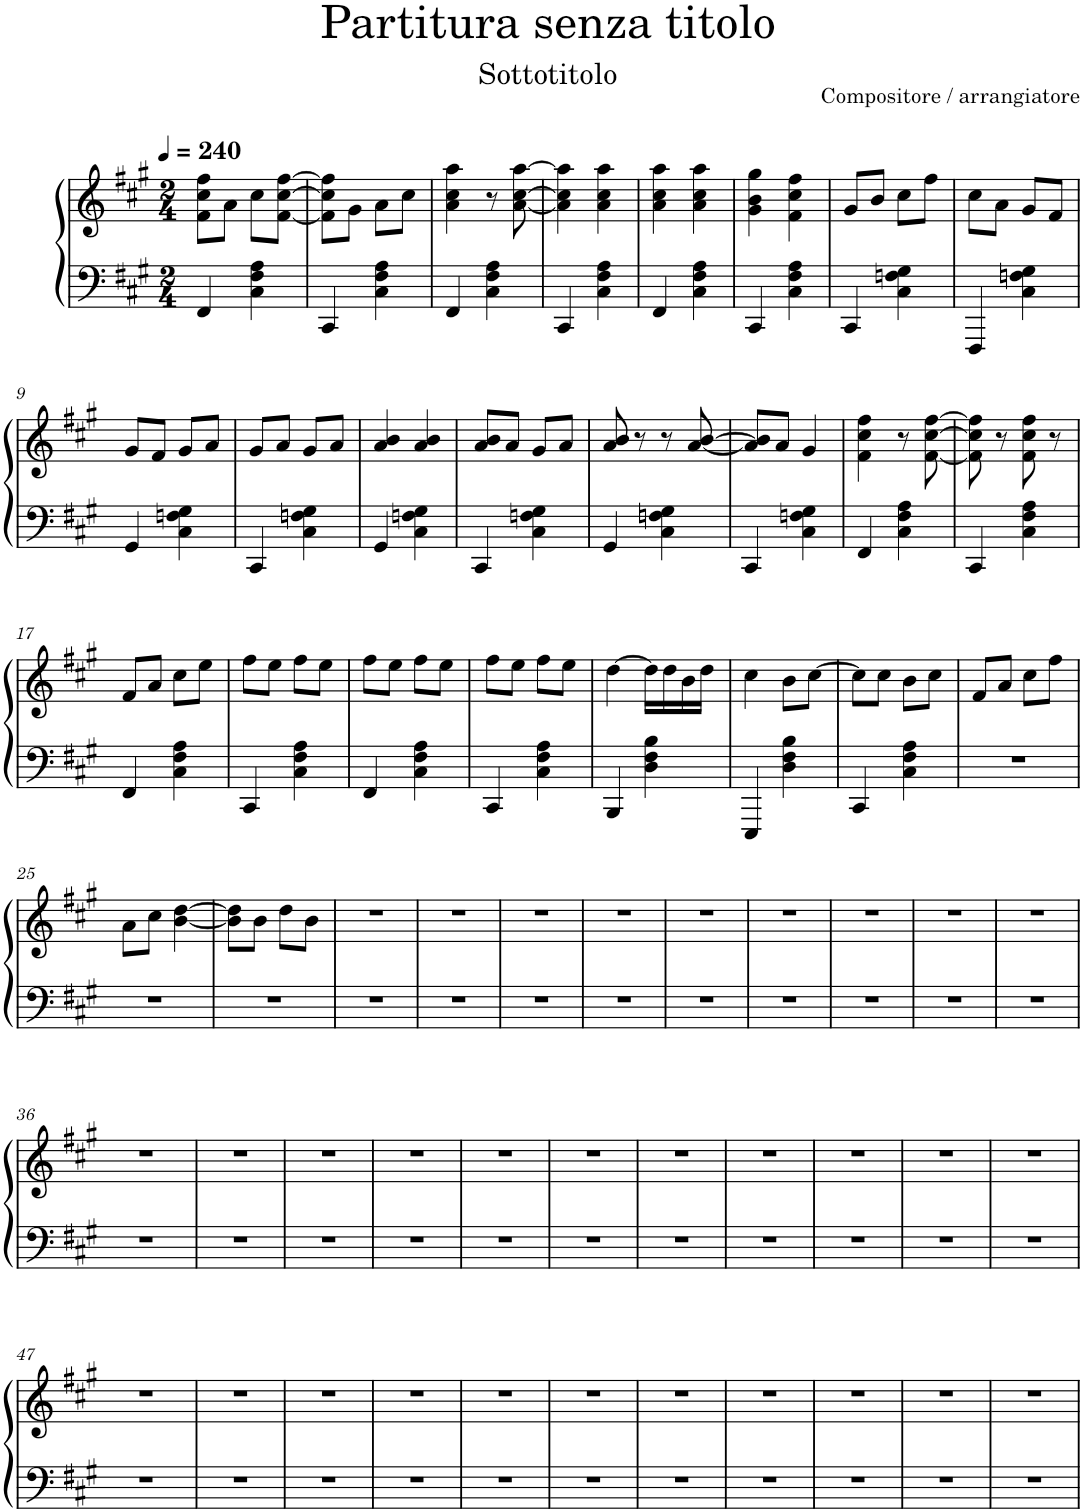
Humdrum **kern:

**kern	**kern
*part1	*part1
*staff2	*staff1
*I"Piano	*
*clefF4	*clefG2
*k[f#c#g#]	*k[f#c#g#]
*M2/4	*M2/4
*MM240	*MM240
=1	=1
4FF#/	8f#\ 8cc#\ 8ff#\L
.	8a\J
4C#\ 4F#\ 4A\	8cc#\L
.	[8f#\ [8cc#\ [8ff#\J
=2	=2
4CC#/	8f#\] 8cc#\] 8ff#\]L
.	8g#\J
4C#\ 4F#\ 4A\	8a\L
.	8cc#\J
=3	=3
4FF#/	4a\ 4cc#\ 4aa\
4C#\ 4F#\ 4A\	8r
.	[8a\ [8cc#\ [8aa\
=4	=4
4CC#/	4a\] 4cc#\] 4aa\]
4C#\ 4F#\ 4A\	4a\ 4cc#\ 4aa\
=5	=5
4FF#/	4a\ 4cc#\ 4aa\
4C#\ 4F#\ 4A\	4a\ 4cc#\ 4aa\
=6	=6
4CC#/	4g#\ 4b\ 4gg#\
4C#\ 4F#\ 4A\	4f#\ 4cc#\ 4ff#\
=7	=7
4CC#/	8g#/L
.	8b/J
4C#\ 4Fn\ 4G#\	8cc#\L
.	8ff#\J
=8	=8
4FFF#/	8cc#\L
.	8a\J
4C#\ 4Fn\ 4G#\	8g#/L
.	8f#/J
!!LO:LB:g=z
=9	=9
4GG#/	8g#/L
.	8f#/J
4C#\ 4Fn\ 4G#\	8g#/L
.	8a/J
=10	=10
4CC#/	8g#/L
.	8a/J
4C#\ 4Fn\ 4G#\	8g#/L
.	8a/J
=11	=11
4GG#/	4a/ 4b/
4C#\ 4Fn\ 4G#\	4a/ 4b/
=12	=12
4CC#/	8a/ 8b/L
.	8a/J
4C#\ 4Fn\ 4G#\	8g#/L
.	8a/J
=13	=13
4GG#/	8a/ 8b/
.	8r
4C#\ 4Fn\ 4G#\	8r
.	[8a/ [8b/
=14	=14
4CC#/	8a/] 8b/]L
.	8a/J
4C#\ 4Fn\ 4G#\	4g#/
=15	=15
4FF#/	4f#\ 4cc#\ 4ff#\
4C#\ 4F#\ 4A\	8r
.	[8f#\ [8cc#\ [8ff#\
=16	=16
4CC#/	8f#\] 8cc#\] 8ff#\]
.	8r
4C#\ 4F#\ 4A\	8f#\ 8cc#\ 8ff#\
.	8r
!!LO:LB:g=z
=17	=17
4FF#/	8f#/L
.	8a/J
4C#\ 4F#\ 4A\	8cc#\L
.	8ee\J
=18	=18
4CC#/	8ff#\L
.	8ee\J
4C#\ 4F#\ 4A\	8ff#\L
.	8ee\J
=19	=19
4FF#/	8ff#\L
.	8ee\J
4C#\ 4F#\ 4A\	8ff#\L
.	8ee\J
=20	=20
4CC#/	8ff#\L
.	8ee\J
4C#\ 4F#\ 4A\	8ff#\L
.	8ee\J
=21	=21
4BBB/	[4dd\
4D\ 4F#\ 4B\	16dd\LL]
.	16dd\
.	16b\
.	16dd\JJ
=22	=22
4EEE/	4cc#\
4D\ 4F#\ 4B\	8b\L
.	[8cc#\J
=23	=23
4CC#/	8cc#\L]
.	8cc#\J
4C#\ 4F#\ 4A\	8b\L
.	8cc#\J
=24	=24
2r	8f#/L
.	8a/J
.	8cc#\L
.	8ff#\J
!!LO:LB:g=z
=25	=25
2r	8a\L
.	8cc#\J
.	[4b\ [4dd\
=26	=26
2r	8b\] 8dd\]L
.	8b\J
.	8dd\L
.	8b\J
=27	=27
2r	2r
=28	=28
2r	2r
=29	=29
2r	2r
=30	=30
2r	2r
=31	=31
2r	2r
=32	=32
2r	2r
=33	=33
2r	2r
=34	=34
2r	2r
=35	=35
2r	2r
!!LO:LB:g=z
=36	=36
2r	2r
=37	=37
2r	2r
=38	=38
2r	2r
=39	=39
2r	2r
=40	=40
2r	2r
=41	=41
2r	2r
=42	=42
2r	2r
=43	=43
2r	2r
=44	=44
2r	2r
=45	=45
2r	2r
=46	=46
2r	2r
!!LO:LB:g=z
=47	=47
2r	2r
=48	=48
2r	2r
=49	=49
2r	2r
=50	=50
2r	2r
=51	=51
2r	2r
=52	=52
2r	2r
=53	=53
2r	2r
=54	=54
2r	2r
=55	=55
2r	2r
=56	=56
2r	2r
=57	=57
2r	2r
=	=
*-	*-
